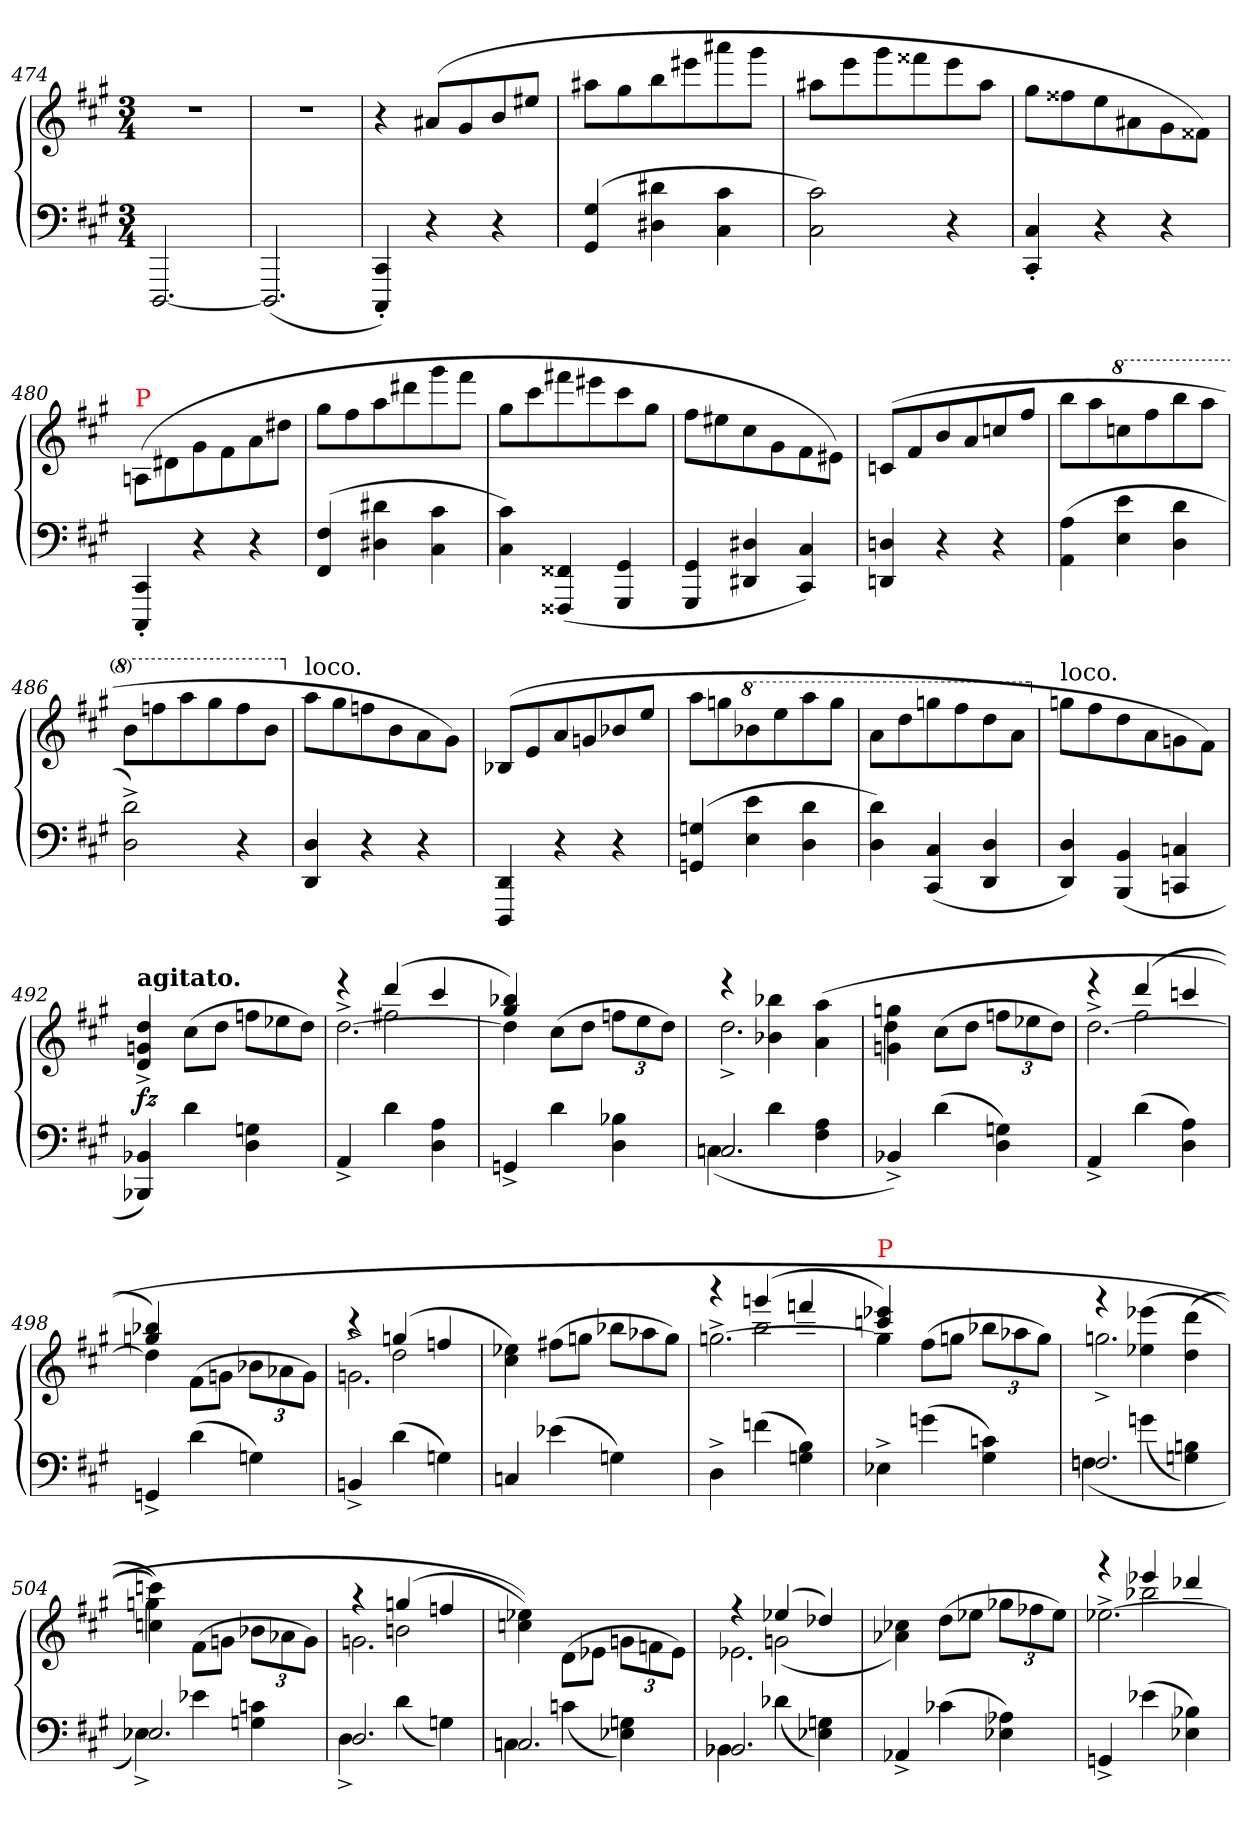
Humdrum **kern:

**kern	**kern	**dynam
*part1	*part1	*part1
*staff2	*staff1	*staff1/2
*clefF4	*clefG2	*
*k[f#c#g#]	*k[f#c#g#]	*
*M3/4	*M3/4	*
=474	=474	=474
[2.DDD	2.rdd	.
=475	=475	=475
(<2.DDD]	2.rdd	.
=476	=476	=476
4CC#'< 4CCC#'<)	4r	.
4r	(>8a#X/L	.
.	8g#	.
4r	8b	.
.	8ee#XJ	.
=477	=477	=477
(>4G#/ 4GG#/	8aa#XL	.
.	8gg#	.
4d#X 4D#X	8bb	.
.	8eee#X	.
4c# 4C#	8aaa#X	.
.	8ggg#J	.
=478	=478	=478
2c# 2C#)	8aa#XL	.
.	8eee	.
.	8ggg#	.
.	8fff##X	.
4r	8eee	.
.	8aa#J	.
=479	=479	=479
4C#'< 4CC#'<	8gg#L	.
.	8ff##X	.
4r	8ee	.
.	8a#X	.
4r	8g#	.
.	8f##XJ)	.
=480	=480	=480
!	!LO:TX:a:color=red:t=P	!
4CC#'< 4CCC#'<	(>8An/L	.
.	8d#X\	.
4r	8g#\	.
.	8f#\	.
4r	8a\	.
.	8dd#X\J	.
=481	=481	=481
(>4F#/ 4FF#/	8gg#L	.
.	8ff#	.
4d#X 4D#X	8aa	.
.	8ddd#X\	.
4c# 4C#	8ggg#	.
.	8fff#J	.
=482	=482	=482
4c# 4C#)	8gg#L	.
.	8ccc#	.
(<4FF##X 4FFF##X	8fff#X	.
.	8eee#X	.
4GG# 4GGG#	8ccc#	.
.	8gg#J	.
=483	=483	=483
4GG# 4GGG#	8ff#\L	.
.	8ee#X	.
4D#X 4DD#X	8cc#	.
.	8g#	.
4C# 4CC#)	8f#	.
.	8e#XJ)	.
=484	=484	=484
4Dn/ 4DDn/	(>8cnL	.
.	8f#	.
4r	8b	.
.	8a	.
4r	8ccn	.
.	8ff#J	.
=485	=485	=485
(>4A 4AA	8bbL	.
.	8aa	.
*	*8va	*
4e 4E	8cccn	.
.	8fff#	.
4d 4D	8bbb	.
.	8aaaJ	.
=486	=486	=486
2d^< 2D^<)	8bbL	.
.	8fffn	.
.	8aaa	.
.	8ggg#	.
4r	8fff	.
.	8bbJ	.
=487	=487	=487
*	*X8va	*
!	!LO:TX:a:t=loco.	!
4D 4DD	8aaL	.
.	8gg#	.
4r	8ffn	.
.	8b	.
4r	8a	.
.	8g#J)	.
=488	=488	=488
4DD 4DDD	(>8B-XL	.
.	8e	.
4r	8a	.
.	8gn	.
4r	8b-X	.
.	8eeJ	.
=489	=489	=489
(>4Gn 4GGn	8aaL	.
.	8ggn	.
*	*8va	*
4e 4E	8bb-X	.
.	8eee	.
4d 4D	8aaa	.
.	8gggJ	.
=490	=490	=490
4d 4D)	8aaL	.
.	8ddd	.
(<4C# 4CC#	8gggn	.
.	8fff#	.
4D 4DD	8ddd	.
.	8aaJ	.
=491	=491	=491
*	*X8va	*
!	!LO:TX:a:t=loco.	!
4D 4DD)	8ggnL	.
.	8ff#	.
(<4BB 4BBB	8dd	.
.	8a	.
4Cn 4CCn	8gn	.
.	8f#J)	.
=492	=492	=492
!	!LO:TX:a:B:t=agitato.	!
4BB-X 4BBB-X)	4dd^ 4gn^ 4d^	fz
4d	(>8cc#L	.
.	8ddJ	.
*	*Xtuplet	*
4Gn 4D	12ffnL	.
.	12ee-X	.
.	12ddJ)	.
=493	=493	=493
*	*^	*
*	*	*^	*
4AA^>	4reee	4ryy	[2.dd^\	.
4d	(>4ddd	2ff#X	.	.
4A 4D	4ccc#	.	.	.
*	*	*v	*v	*
=494	=494	=494	=494
4GGn^	4bb-X 4gg#)	4dd]	.
4d	2ryy	(>8cc#L	.
.	.	8ddJ	.
*	*	*tuplet	*
*	*	*Xbrackettup	*
4B-X 4D	.	12ffnL	.
.	.	12ee	.
.	.	12ddJ)	.
=495	=495	=495	=495
*^	*	*	*
2.Cn/	(<4Cn\	4reee	2.dd^	.
.	4d\	4bb-X\ 4b-X\	.	.
.	4A\ 4F#\	(<4aa\ 4a\	.	.
*v	*v	*	*	*
=496	=496	=496	=496
4BB-X^>)	(>4ggn\ 4gn\	4dd\)	.
(>4d	2ryy	(>8cc#L	.
.	.	8ddJ	.
4Gn 4D)	.	12ffnL	.
.	.	12ee-X	.
.	.	12ddJ)	.
=497	=497	=497	=497
*	*	*^	*
4AA^>	4reee	4ryy	[2.dd^\	.
(>4d	(>4ddd	2ff#	.	.
4A 4D)	4cccn	.	.	.
*	*	*v	*v	*
=498	=498	=498	=498
4GGn^>	4bb-X 4ggn)	4dd]	.
(>4d	2ryy	(>8f#\L	.
.	.	8gnJ	.
4Gn)	.	12b-X\L	.
.	.	12a-X	.
.	.	12gJ)	.
=499	=499	=499	=499
*	*	*^	*
4BBn^>	4rccc	4ryy	2.gn^\	.
(>4d	(>4ggn	2dd	.	.
4Gn)	4ffn	.	.	.
*	*v	*v	*v	*
=500	=500	=500
4Cn	4ee-X 4cc#)	.
(>4e-X	(>8ff#XL	.
.	8ggnJ	.
*	*Xtuplet	*
4Gn)	12bb-XL	.
.	12aa-X	.
.	12ggJ)	.
=501	=501	=501
*	*^	*
*	*	*^	*
4D^	4rbbb	4ryy	[2.ggn^\	.
(>4fn	(>4gggn	2bb	.	.
4B 4Gn)	4fffn	.	.	.
*	*	*v	*v	*
=502	=502	=502	=502
!	!LO:TX:a:color=red:t=P	!	!
4E-X^	4eee-X 4cccn)	4ggn]	.
(>4gn	2ryy	(>8ff#L	.
.	.	8ggJ	.
*	*	*tuplet	*
4cn 4G#)	.	12bb-XL	.
.	.	12aa-X	.
.	.	12ggJ)	.
=503	=503	=503	=503
*^	*	*	*
2.Fn/	(<4Fn\	4rggg	2.ggn^	.
.	(>4gn\	(>4eee-X\ 4ee-X\	.	.
.	4Bn\ 4Gn\)	(>4ddd\ 4dd\	.	.
=504	=504	=504	=504	=504
2.E-X/	4E-X^<\)	4cccn\ 4ccn\)	4ggn\)	.
.	4e-X\	2ryy	(>8f#\L	.
.	.	.	8gnJ	.
.	4cn\ 4Gn\	.	12b-X\L	.
.	.	.	12a-X	.
.	.	.	12gJ)	.
=505	=505	=505	=505	=505
*	*	*	*^	*
2.D/	4D^<\	4raa	4ryy	2.gn\	.
.	(4d\	(>4ggn	(<2bn	.	.
.	4Gn\)	4ffn	.	.	.
*	*	*v	*v	*v	*
=506	=506	=506	=506
2.Cn/	4Cn\	4ee-X 4ccn))	.
.	(>4cn\	(>8d\L	.
.	.	8e-XJ	.
.	4Gn\ 4E-X\)	12gn\L	.
.	.	12fn	.
.	.	12e-J)	.
=507	=507	=507	=507
*	*	*^	*
*	*	*	*^	*
2.BB-X/	4BB-X\	4rff	4ryy	2.e-X\	.
.	(>4d-X\	(>4ee-X	(<2gn	.	.
.	4Gn\ 4E-X\)	4dd-X)	.	.	.
*v	*v	*	*	*	*
*	*v	*v	*v	*
=508	=508	=508
4AA-X^>	4cc-X 4a-X)	.
(4c-X	(>8ddL	.
.	8ee-XJ	.
4A-X 4E-X)	12gg-XL	.
.	12ff-X	.
.	12ee-J)	.
=509	=509	=509
*	*^	*
*	*	*^	*
4GGn^>	4rggg	4ryy	[2.ee-X^\	.
(>4e-X	4eee-X	2bb-X	.	.
4B-X 4E-X)	4ddd-X	.	.	.
*	*v	*v	*v	*
=	=	=
*-	*-	*-
